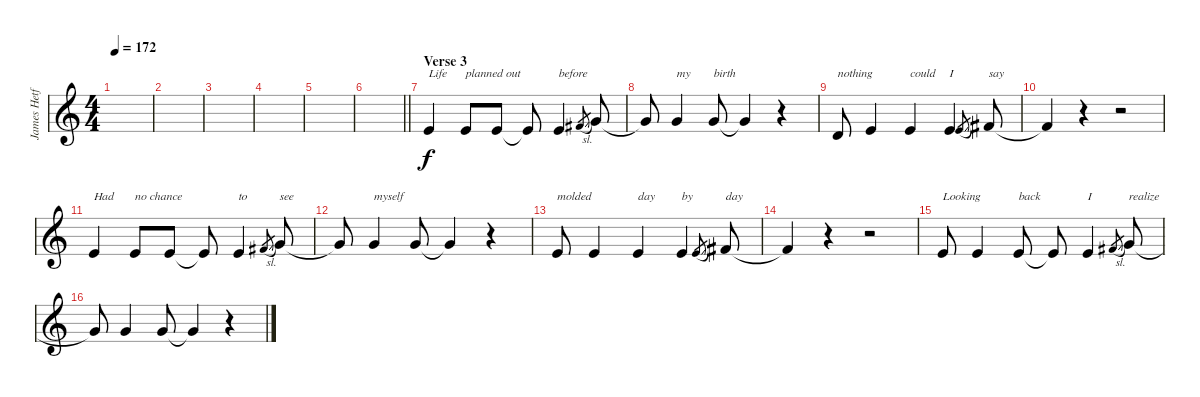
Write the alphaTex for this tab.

\track ("James Hetfield (Vocal)" "James Hetf") {instrument lead6voice}
\staff {score}
\tuning (E4 B3 G3 D3 A2 E2) {hide}
\ts (4 4)
\tempo 172
\clef g2
\ks c
|
|
|
|
|
\barLineRight lightlight
|
\section ("" "Verse 3")
5.2.4{txt "Life"} 5.2.8{txt "planned out"} 5.2.8 5.2{t}.8 5.2.4{txt "before"} 2.1{sl}.8{gr} 3.1.8 |
3.1{t}.8 3.1.4{txt "my"} 3.1.8{txt "birth"} 3.1{t}.4 r.4 |
3.2.8{txt "nothing"} 5.2.4 5.2.4{txt "could"} 5.2.4{txt "I"} 0.1{sl}.8{gr} 2.1.8{txt "say"} |
2.1{t}.4 r.4 r.2 |
5.2.4{txt "Had"} 5.2.8{txt "no chance"} 5.2.8 5.2{t}.8 5.2.4{txt "to"} 2.1{sl}.8{gr} 3.1.8{txt "see"} |
3.1{t}.8 3.1.4{txt "myself"} 3.1.8 3.1{t}.4 r.4 |
5.2.8{txt "molded"} 5.2.4 5.2.4{txt "day"} 5.2.4{txt "by"} 0.1{sl}.8{gr} 2.1.8{txt "day"} |
2.1{t}.4 r.4 r.2 |
5.2.8{txt "Looking"} 5.2.4 5.2.8{txt "back"} 5.2{t}.8 5.2.4{txt "I"} 2.1{sl}.8{gr} 3.1.8{txt "realize"} |
3.1{t}.8 3.1.4 3.1.8 3.1{t}.4 r.4
